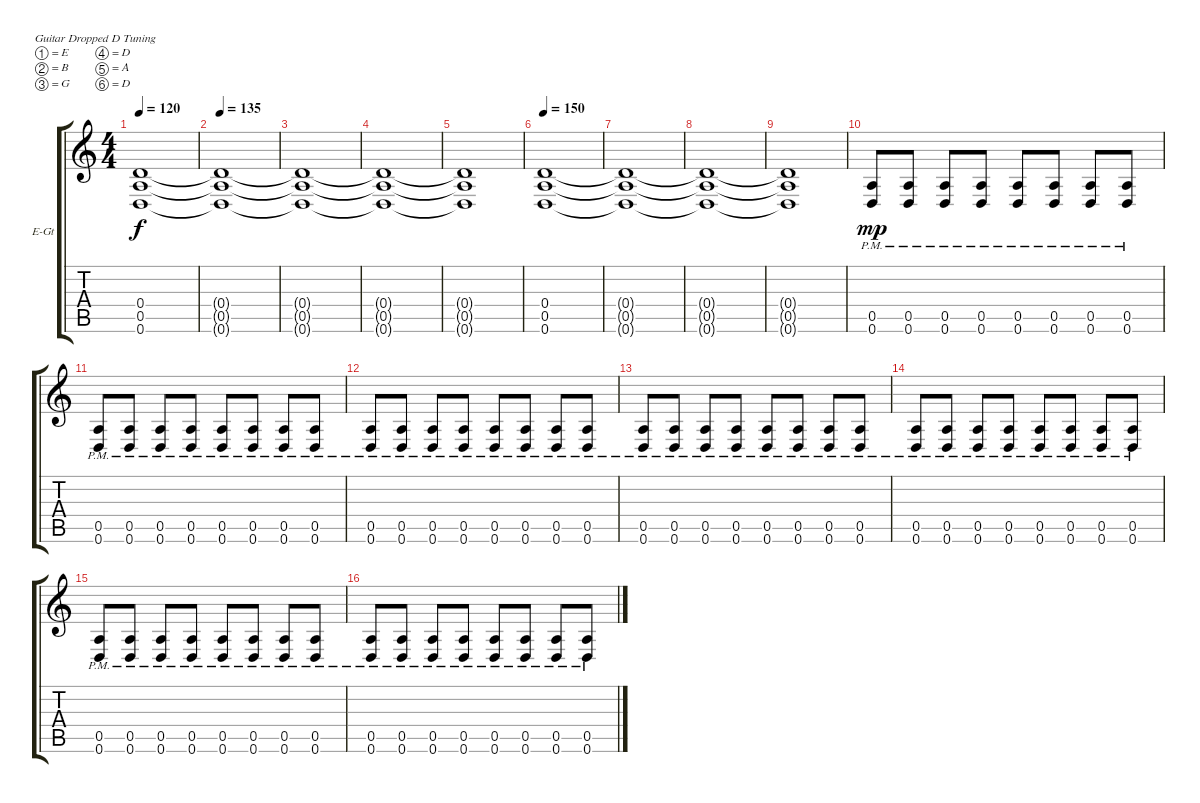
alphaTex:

\defaultSystemsLayout 4
\bracketExtendMode groupsimilarinstruments
\firstSystemTrackNameOrientation horizontal
\otherSystemsTrackNameOrientation horizontal
\track ("Electric Guitar" "E-Gt") {instrument distortionguitar}
\staff {score tabs}
\tuning (E4 B3 G3 D3 A2 D2)
\ts (4 4)
\tempo 120
\clef g2
\ks c
(0.6{t} 0.5{t} 0.4{t}).1{dy f} |
\tempo 135
(0.6{t} 0.5{t} 0.4{t}).1 |
(0.6{t} 0.5{t} 0.4{t}).1 |
(0.4{t} 0.5{t} 0.6{t}).1 |
(0.6{t} 0.5{t} 0.4{t}).1 |
\tempo 150
(0.6 0.5 0.4).1 |
(0.4{t} 0.5{t} 0.6{t}).1 |
(0.6{t} 0.5{t} 0.4{t}).1 |
(0.4{t} 0.5{t} 0.6{t}).1 |
(0.6{pm} 0.5{pm}).8{dy mp} (0.6{pm} 0.5{pm}).8 (0.6{pm} 0.5{pm}).8 (0.6{pm} 0.5{pm}).8 (0.6{pm} 0.5{pm}).8 (0.6{pm} 0.5{pm}).8 (0.6{pm} 0.5{pm}).8 (0.6{pm} 0.5{pm}).8 |
(0.6{pm} 0.5{pm}).8 (0.6{pm} 0.5{pm}).8 (0.6{pm} 0.5{pm}).8 (0.6{pm} 0.5{pm}).8 (0.6{pm} 0.5{pm}).8 (0.6{pm} 0.5{pm}).8 (0.6{pm} 0.5{pm}).8 (0.6{pm} 0.5{pm}).8 |
(0.6{pm} 0.5{pm}).8 (0.6{pm} 0.5{pm}).8 (0.6{pm} 0.5{pm}).8 (0.6{pm} 0.5{pm}).8 (0.6{pm} 0.5{pm}).8 (0.6{pm} 0.5{pm}).8 (0.6{pm} 0.5{pm}).8 (0.6{pm} 0.5{pm}).8 |
(0.6{pm} 0.5{pm}).8 (0.6{pm} 0.5{pm}).8 (0.6{pm} 0.5{pm}).8 (0.6{pm} 0.5{pm}).8 (0.6{pm} 0.5{pm}).8 (0.6{pm} 0.5{pm}).8 (0.6{pm} 0.5{pm}).8 (0.6{pm} 0.5{pm}).8 |
(0.6{pm} 0.5{pm}).8 (0.6{pm} 0.5{pm}).8 (0.6{pm} 0.5{pm}).8 (0.6{pm} 0.5{pm}).8 (0.6{pm} 0.5{pm}).8 (0.6{pm} 0.5{pm}).8 (0.6{pm} 0.5{pm}).8 (0.6{pm} 0.5{pm}).8 |
(0.6{pm} 0.5{pm}).8 (0.6{pm} 0.5{pm}).8 (0.6{pm} 0.5{pm}).8 (0.6{pm} 0.5{pm}).8 (0.6{pm} 0.5{pm}).8 (0.6{pm} 0.5{pm}).8 (0.6{pm} 0.5{pm}).8 (0.6{pm} 0.5{pm}).8 |
(0.6{pm} 0.5{pm}).8 (0.6{pm} 0.5{pm}).8 (0.6{pm} 0.5{pm}).8 (0.6{pm} 0.5{pm}).8 (0.6{pm} 0.5{pm}).8 (0.6{pm} 0.5{pm}).8 (0.6{pm} 0.5{pm}).8 (0.6{pm} 0.5{pm}).8
